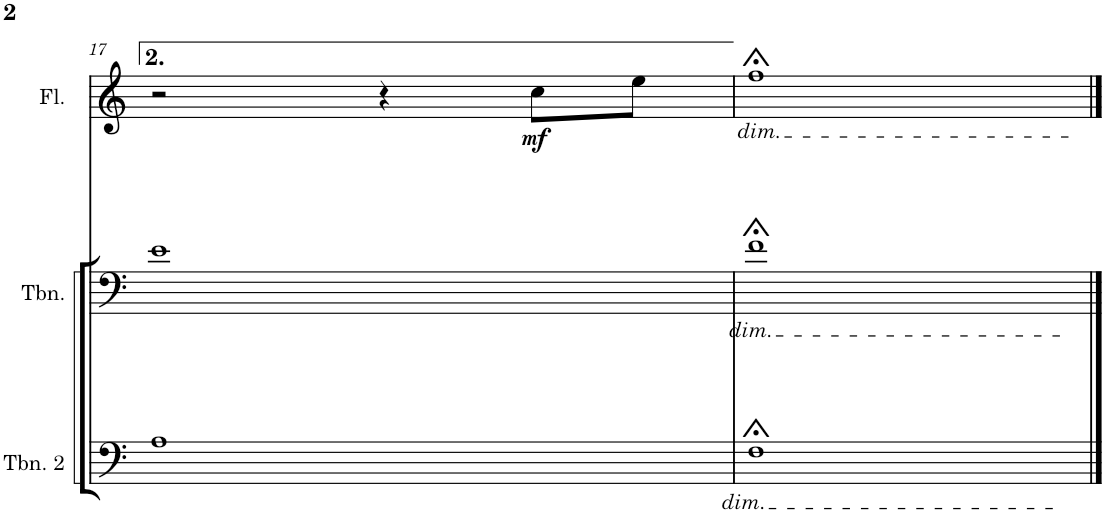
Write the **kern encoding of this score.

**kern	**kern	**kern	**dynam
*part3	*part2	*part1	*part1
*staff3	*staff2	*staff1	*staff1
*I"Trombone 2	*I"Trombone	*I"Flute	*
*I'Tbn. 2	*I'Tbn.	*I'Fl.	*
!!LO:PB:g=z
*clefF4	*clefF4	*clefG2	*
*k[]	*k[]	*k[]	*
*M4/4	*M4/4	*M4/4	*
=17	=17	=17	=17
1A	1e	2r	.
.	.	4r	.
!	!	!	!LO:DY:b
.	.	8cc\L	mf
.	.	8ee\J	.
=18	=18	=18	=18
!	!	!LO:TX:b:i:t=dim.	!
!	!LO:TX:b:i:t=dim.	!	!
!LO:TX:b:i:t=dim.	!	!	!
1F;<	1f;<	1ff;<	.
==	==	==	==
*-	*-	*-	*-
